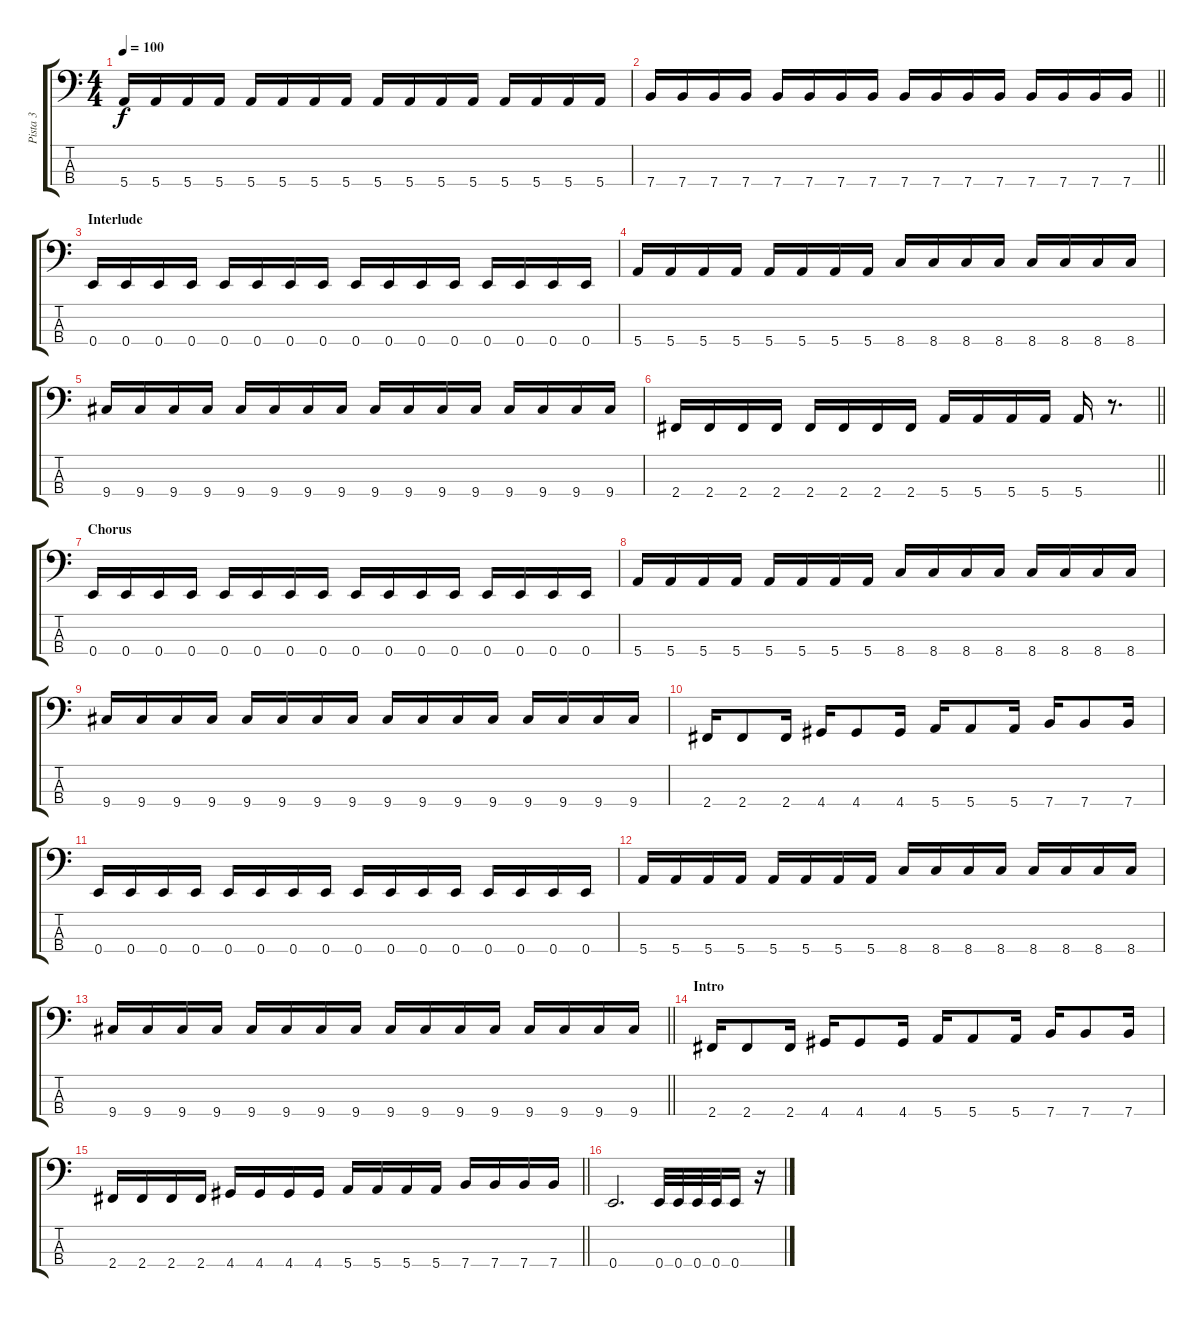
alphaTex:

\track ("Pista 3" "Pista 3") {instrument electricbasspick}
\staff {score tabs}
\tuning (G2 D2 A1 E1) {hide}
\ts (4 4)
\tempo 100
\clef f4
\ks c
5.4.16{dy f} 5.4.16 5.4.16 5.4.16 5.4.16 5.4.16 5.4.16 5.4.16 5.4.16 5.4.16 5.4.16 5.4.16 5.4.16 5.4.16 5.4.16 5.4.16 |
\barLineRight lightlight
7.4.16 7.4.16 7.4.16 7.4.16 7.4.16 7.4.16 7.4.16 7.4.16 7.4.16 7.4.16 7.4.16 7.4.16 7.4.16 7.4.16 7.4.16 7.4.16 |
\section ("" "Interlude")
0.4.16 0.4.16 0.4.16 0.4.16 0.4.16 0.4.16 0.4.16 0.4.16 0.4.16 0.4.16 0.4.16 0.4.16 0.4.16 0.4.16 0.4.16 0.4.16 |
5.4.16 5.4.16 5.4.16 5.4.16 5.4.16 5.4.16 5.4.16 5.4.16 8.4.16 8.4.16 8.4.16 8.4.16 8.4.16 8.4.16 8.4.16 8.4.16 |
9.4.16 9.4.16 9.4.16 9.4.16 9.4.16 9.4.16 9.4.16 9.4.16 9.4.16 9.4.16 9.4.16 9.4.16 9.4.16 9.4.16 9.4.16 9.4.16 |
\barLineRight lightlight
2.4.16 2.4.16 2.4.16 2.4.16 2.4.16 2.4.16 2.4.16 2.4.16 5.4.16 5.4.16 5.4.16 5.4.16 5.4.16 r.8{d} |
\section ("" "Chorus")
0.4.16 0.4.16 0.4.16 0.4.16 0.4.16 0.4.16 0.4.16 0.4.16 0.4.16 0.4.16 0.4.16 0.4.16 0.4.16 0.4.16 0.4.16 0.4.16 |
5.4.16 5.4.16 5.4.16 5.4.16 5.4.16 5.4.16 5.4.16 5.4.16 8.4.16 8.4.16 8.4.16 8.4.16 8.4.16 8.4.16 8.4.16 8.4.16 |
9.4.16 9.4.16 9.4.16 9.4.16 9.4.16 9.4.16 9.4.16 9.4.16 9.4.16 9.4.16 9.4.16 9.4.16 9.4.16 9.4.16 9.4.16 9.4.16 |
2.4.16 2.4.8 2.4.16 4.4.16 4.4.8 4.4.16 5.4.16 5.4.8 5.4.16 7.4.16 7.4.8 7.4.16 |
0.4.16 0.4.16 0.4.16 0.4.16 0.4.16 0.4.16 0.4.16 0.4.16 0.4.16 0.4.16 0.4.16 0.4.16 0.4.16 0.4.16 0.4.16 0.4.16 |
5.4.16 5.4.16 5.4.16 5.4.16 5.4.16 5.4.16 5.4.16 5.4.16 8.4.16 8.4.16 8.4.16 8.4.16 8.4.16 8.4.16 8.4.16 8.4.16 |
\barLineRight lightlight
9.4.16 9.4.16 9.4.16 9.4.16 9.4.16 9.4.16 9.4.16 9.4.16 9.4.16 9.4.16 9.4.16 9.4.16 9.4.16 9.4.16 9.4.16 9.4.16 |
\section ("" "Intro")
2.4.16 2.4.8 2.4.16 4.4.16 4.4.8 4.4.16 5.4.16 5.4.8 5.4.16 7.4.16 7.4.8 7.4.16 |
\barLineRight lightlight
2.4.16 2.4.16 2.4.16 2.4.16 4.4.16 4.4.16 4.4.16 4.4.16 5.4.16 5.4.16 5.4.16 5.4.16 7.4.16 7.4.16 7.4.16 7.4.16 |
0.4.2{d} 0.4.32 0.4.32 0.4.32 0.4.32 0.4.16 r.16
